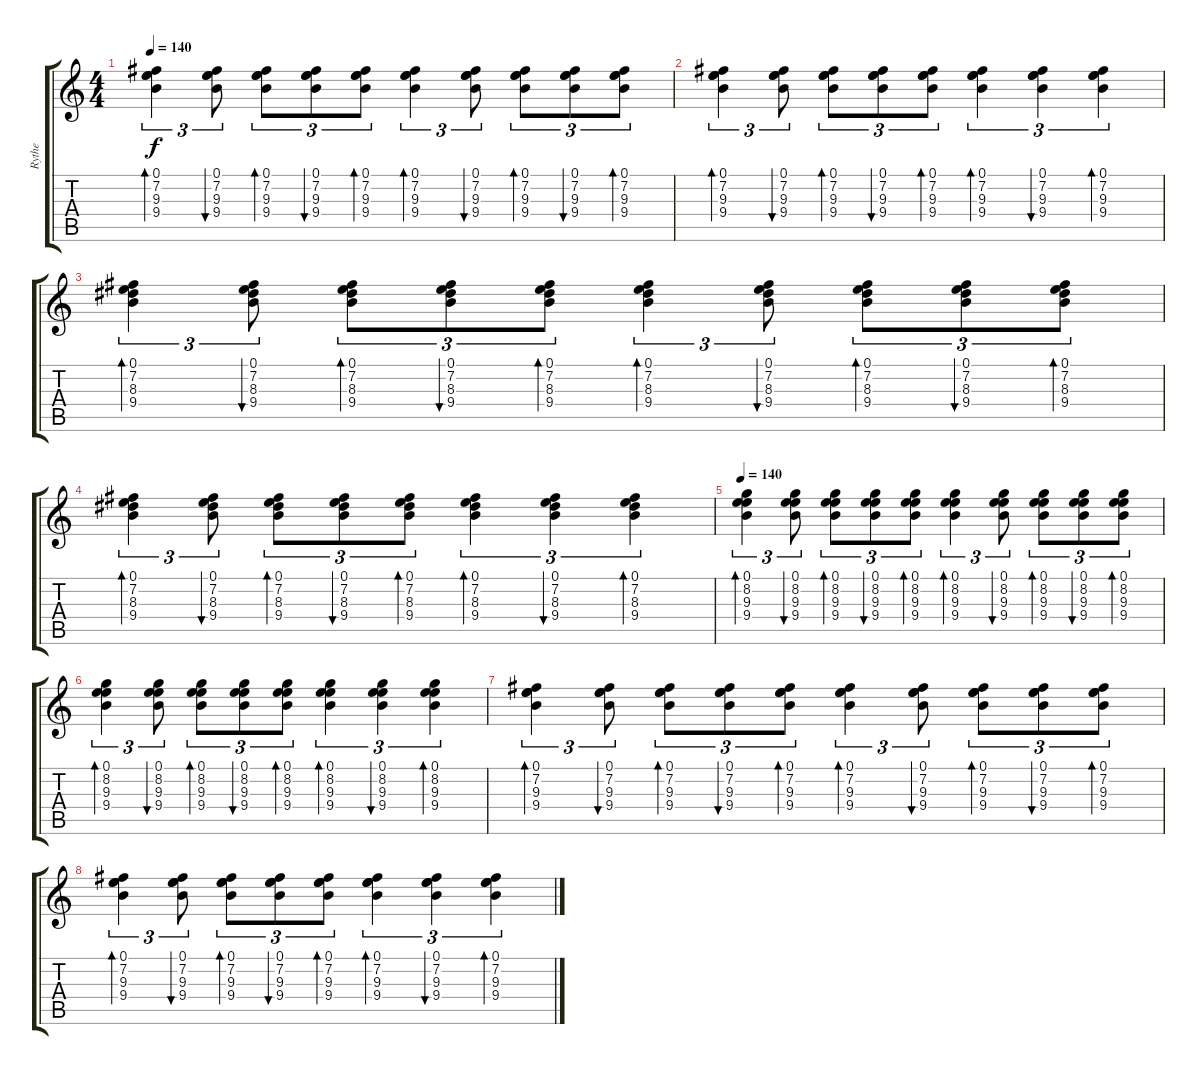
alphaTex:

\track ("Rythe" "Rythe") {instrument acousticguitarsteel}
\staff {score tabs}
\tuning (E4 B3 G3 D3 A2 E2) {hide}
\ts (4 4)
\tempo 140
\clef g2
\ks c
(0.1 7.2 9.3 9.4).4{tu (3 2) bd 30 dy f} (0.1 7.2 9.3 9.4).8{tu (3 2) bu 30} (0.1 7.2 9.3 9.4).8{tu (3 2) bd 30} (0.1 7.2 9.3 9.4).8{tu (3 2) bu 30} (0.1 7.2 9.3 9.4).8{tu (3 2) bd 60} (0.1 7.2 9.3 9.4).4{tu (3 2) bd 30} (0.1 7.2 9.3 9.4).8{tu (3 2) bu 30} (0.1 7.2 9.3 9.4).8{tu (3 2) bd 30} (0.1 7.2 9.3 9.4).8{tu (3 2) bu 30} (0.1 7.2 9.3 9.4).8{tu (3 2) bd 30} |
(0.1 7.2 9.3 9.4).4{tu (3 2) bd 30} (0.1 7.2 9.3 9.4).8{tu (3 2) bu 30} (0.1 7.2 9.3 9.4).8{tu (3 2) bd 30} (0.1 7.2 9.3 9.4).8{tu (3 2) bu 30} (0.1 7.2 9.3 9.4).8{tu (3 2) bd 60} (0.1 7.2 9.3 9.4).4{tu (3 2) bd 30} (0.1 7.2 9.3 9.4).4{tu (3 2) bu 30} (0.1 7.2 9.3 9.4).4{tu (3 2) bd 30} |
(0.1 7.2 8.3 9.4).4{tu (3 2) bd 30} (0.1 7.2 8.3 9.4).8{tu (3 2) bu 30} (0.1 7.2 8.3 9.4).8{tu (3 2) bd 30} (0.1 7.2 8.3 9.4).8{tu (3 2) bu 30} (0.1 7.2 8.3 9.4).8{tu (3 2) bd 60} (0.1 7.2 8.3 9.4).4{tu (3 2) bd 30} (0.1 7.2 8.3 9.4).8{tu (3 2) bu 30} (0.1 7.2 8.3 9.4).8{tu (3 2) bd 30} (0.1 7.2 8.3 9.4).8{tu (3 2) bu 30} (0.1 7.2 8.3 9.4).8{tu (3 2) bd 30} |
(0.1 7.2 8.3 9.4).4{tu (3 2) bd 30} (0.1 7.2 8.3 9.4).8{tu (3 2) bu 30} (0.1 7.2 8.3 9.4).8{tu (3 2) bd 30} (0.1 7.2 8.3 9.4).8{tu (3 2) bu 30} (0.1 7.2 8.3 9.4).8{tu (3 2) bd 60} (0.1 7.2 8.3 9.4).4{tu (3 2) bd 30} (0.1 7.2 8.3 9.4).4{tu (3 2) bu 30} (0.1 7.2 8.3 9.4).4{tu (3 2) bd 30} |
\tempo 140
(0.1 8.2 9.3 9.4).4{tu (3 2) bd 30} (0.1 8.2 9.3 9.4).8{tu (3 2) bu 30} (0.1 8.2 9.3 9.4).8{tu (3 2) bd 30} (0.1 8.2 9.3 9.4).8{tu (3 2) bu 30} (0.1 8.2 9.3 9.4).8{tu (3 2) bd 60} (0.1 8.2 9.3 9.4).4{tu (3 2) bd 30} (0.1 8.2 9.3 9.4).8{tu (3 2) bu 30} (0.1 8.2 9.3 9.4).8{tu (3 2) bd 30} (0.1 8.2 9.3 9.4).8{tu (3 2) bu 30} (0.1 8.2 9.3 9.4).8{tu (3 2) bd 30} |
(0.1 8.2 9.3 9.4).4{tu (3 2) bd 30} (0.1 8.2 9.3 9.4).8{tu (3 2) bu 30} (0.1 8.2 9.3 9.4).8{tu (3 2) bd 30} (0.1 8.2 9.3 9.4).8{tu (3 2) bu 30} (0.1 8.2 9.3 9.4).8{tu (3 2) bd 60} (0.1 8.2 9.3 9.4).4{tu (3 2) bd 30} (0.1 8.2 9.3 9.4).4{tu (3 2) bu 30} (0.1 8.2 9.3 9.4).4{tu (3 2) bd 30} |
(0.1 7.2 9.3 9.4).4{tu (3 2) bd 30} (0.1 7.2 9.3 9.4).8{tu (3 2) bu 30} (0.1 7.2 9.3 9.4).8{tu (3 2) bd 30} (0.1 7.2 9.3 9.4).8{tu (3 2) bu 30} (0.1 7.2 9.3 9.4).8{tu (3 2) bd 60} (0.1 7.2 9.3 9.4).4{tu (3 2) bd 30} (0.1 7.2 9.3 9.4).8{tu (3 2) bu 30} (0.1 7.2 9.3 9.4).8{tu (3 2) bd 30} (0.1 7.2 9.3 9.4).8{tu (3 2) bu 30} (0.1 7.2 9.3 9.4).8{tu (3 2) bd 30} |
(0.1 7.2 9.3 9.4).4{tu (3 2) bd 30} (0.1 7.2 9.3 9.4).8{tu (3 2) bu 30} (0.1 7.2 9.3 9.4).8{tu (3 2) bd 30} (0.1 7.2 9.3 9.4).8{tu (3 2) bu 30} (0.1 7.2 9.3 9.4).8{tu (3 2) bd 60} (0.1 7.2 9.3 9.4).4{tu (3 2) bd 30} (0.1 7.2 9.3 9.4).4{tu (3 2) bu 30} (0.1 7.2 9.3 9.4).4{tu (3 2) bd 30}
